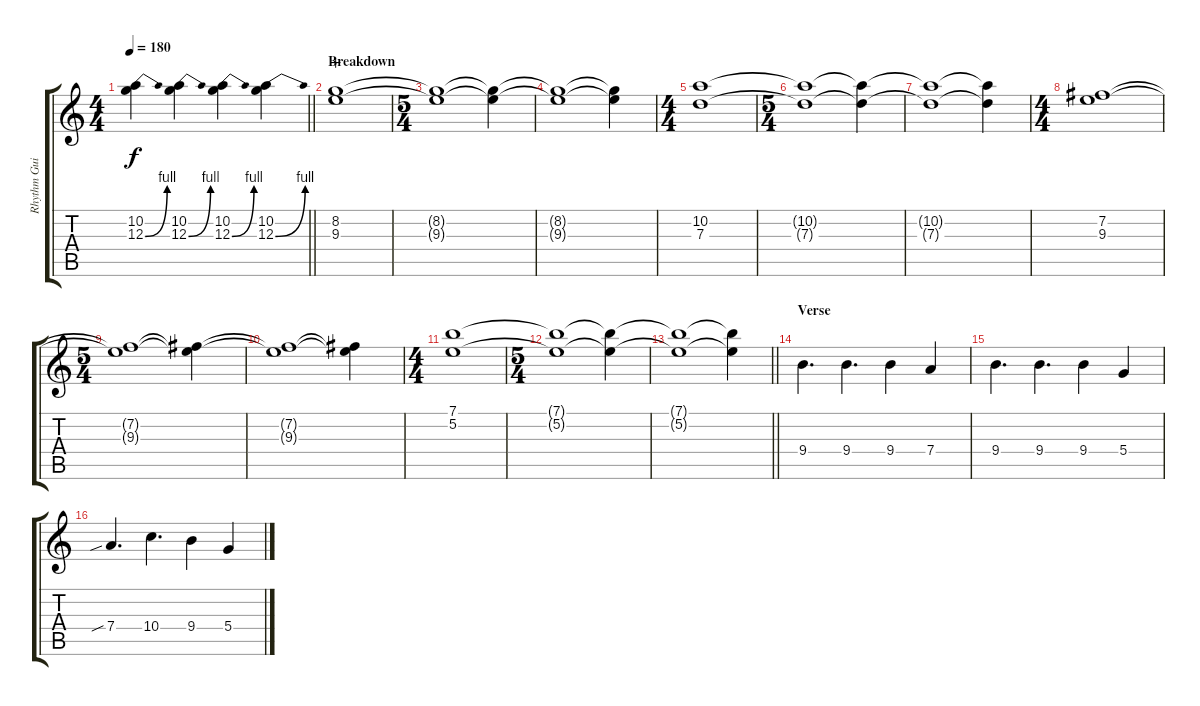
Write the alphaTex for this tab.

\track ("Rhythm Guitar" "Rhythm Gui") {instrument overdrivenguitar}
\staff {score tabs}
\tuning (E4 B3 G3 D3 A2 D2) {hide}
\ts (4 4)
\tempo 180
\clef g2
\barLineRight lightlight
\ks c
(10.2 12.3{be (bend 0 0 60 4)}).4{dy f} (10.2 12.3{be (bend 0 0 60 4)}).4 (10.2 12.3{be (bend 0 0 60 4)}).4 (10.2 12.3{be (bend 0 0 60 4)}).4 |
\section ("" "Breakdown")
(8.2 9.3).1{wahc} |
\ts (5 4)
(8.2{t} 9.3{t}).1 (8.2{t} 9.3{t}).4 |
(8.2{t} 9.3{t}).1 (8.2{t} 9.3{t}).4 |
\ts (4 4)
(10.2 7.3).1 |
\ts (5 4)
(10.2{t} 7.3{t}).1 (10.2{t} 7.3{t}).4 |
(10.2{t} 7.3{t}).1 (10.2{t} 7.3{t}).4 |
\ts (4 4)
(7.2 9.3).1 |
\ts (5 4)
(7.2{t} 9.3{t}).1 (7.2{t} 9.3{t}).4 |
(7.2{t} 9.3{t}).1 (7.2{t} 9.3{t}).4 |
\ts (4 4)
(7.1 5.2).1 |
\ts (5 4)
(7.1{t} 5.2{t}).1 (7.1{t} 5.2{t}).4 |
\barLineRight lightlight
(7.1{t} 5.2{t}).1 (7.1{t} 5.2{t}).4 |
\section ("" "Verse")
9.4.4{d} 9.4.4{d} 9.4.4 7.4.4 |
9.4.4{d} 9.4.4{d} 9.4.4 5.4.4 |
7.4{sib}.4{d} 10.4.4{d} 9.4.4 5.4.4
